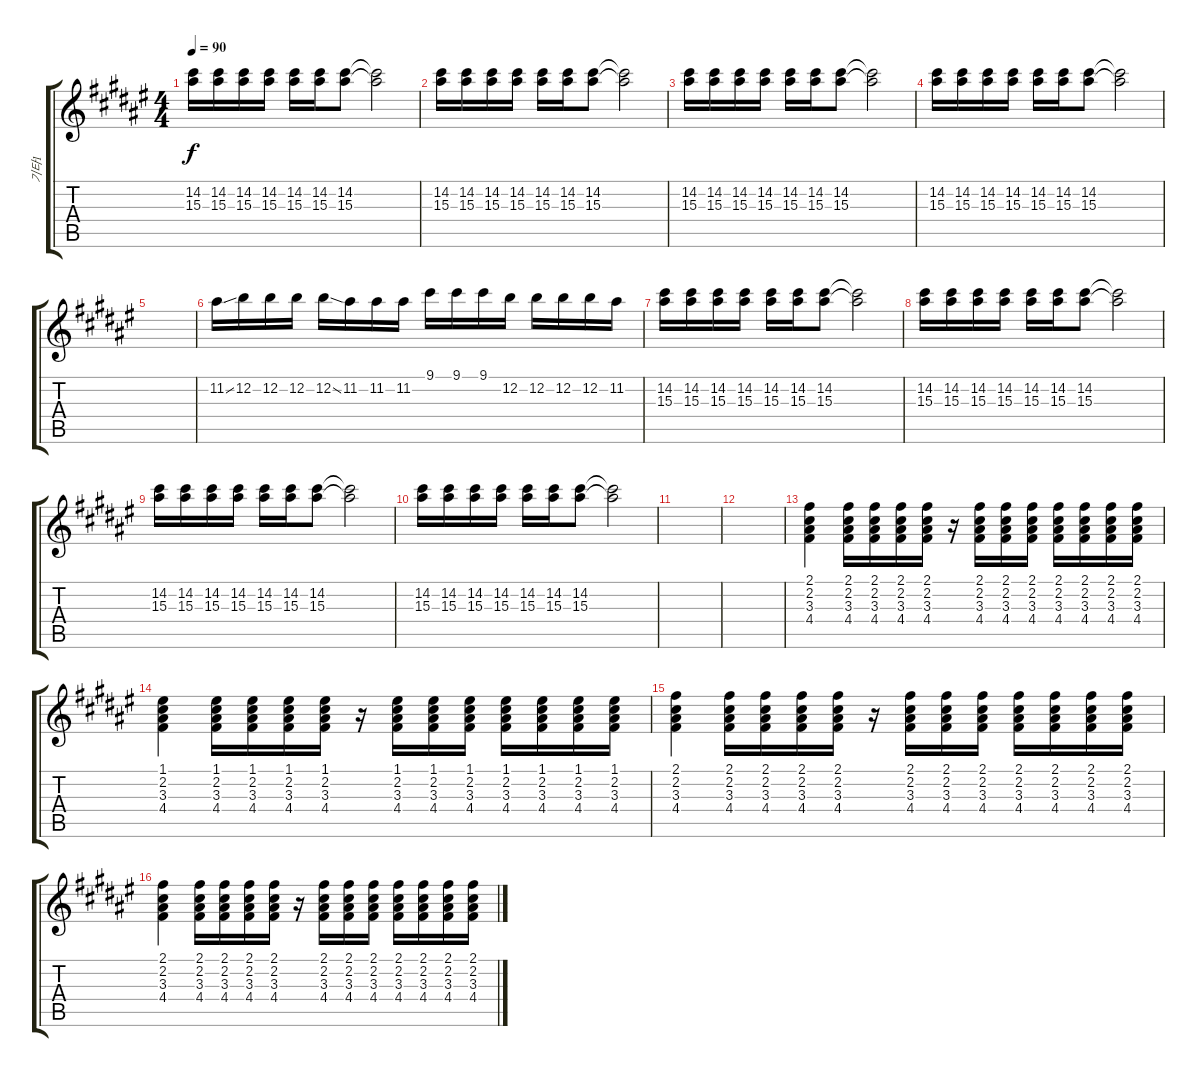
\track ("기타1" "기타1") {instrument electricguitarjazz}
\staff {score tabs}
\tuning (E4 B3 G3 D3 A2 E2) {hide}
\ts (4 4)
\tempo 90
\clef g2
\ks f#
(14.2 15.3).16{dy f} (14.2 15.3).16 (14.2 15.3).16 (14.2 15.3).16 (14.2 15.3).16 (14.2 15.3).16 (14.2 15.3).8 (14.2{t} 15.3{t}).2 |
(14.2 15.3).16 (14.2 15.3).16 (14.2 15.3).16 (14.2 15.3).16 (14.2 15.3).16 (14.2 15.3).16 (14.2 15.3).8 (14.2{t} 15.3{t}).2 |
(14.2 15.3).16 (14.2 15.3).16 (14.2 15.3).16 (14.2 15.3).16 (14.2 15.3).16 (14.2 15.3).16 (14.2 15.3).8 (14.2{t} 15.3{t}).2 |
(14.2 15.3).16 (14.2 15.3).16 (14.2 15.3).16 (14.2 15.3).16 (14.2 15.3).16 (14.2 15.3).16 (14.2 15.3).8 (14.2{t} 15.3{t}).2 |
|
11.2{ss}.16{volume 10 instrument distortionguitar} 12.2.16 12.2.16 12.2.16 12.2{ss}.16 11.2.16 11.2.16 11.2.16 9.1.16 9.1.16 9.1.16 12.2.16 12.2.16 12.2.16 12.2.16 11.2.16 |
(14.2 15.3).16{volume 10 instrument acousticguitarnylon} (14.2 15.3).16 (14.2 15.3).16 (14.2 15.3).16 (14.2 15.3).16 (14.2 15.3).16 (14.2 15.3).8 (14.2{t} 15.3{t}).2 |
(14.2 15.3).16 (14.2 15.3).16 (14.2 15.3).16 (14.2 15.3).16 (14.2 15.3).16 (14.2 15.3).16 (14.2 15.3).8 (14.2{t} 15.3{t}).2 |
(14.2 15.3).16 (14.2 15.3).16 (14.2 15.3).16 (14.2 15.3).16 (14.2 15.3).16 (14.2 15.3).16 (14.2 15.3).8 (14.2{t} 15.3{t}).2 |
(14.2 15.3).16 (14.2 15.3).16 (14.2 15.3).16 (14.2 15.3).16 (14.2 15.3).16 (14.2 15.3).16 (14.2 15.3).8 (14.2{t} 15.3{t}).2 |
|
|
(2.1 2.2 3.3 4.4).4{volume 10 instrument acousticguitarsteel} (2.1 2.2 3.3 4.4).16 (2.1 2.2 3.3 4.4).16 (2.1 2.2 3.3 4.4).16 (2.1 2.2 3.3 4.4).16 r.16 (2.1 2.2 3.3 4.4).16 (2.1 2.2 3.3 4.4).16 (2.1 2.2 3.3 4.4).16 (2.1 2.2 3.3 4.4).16 (2.1 2.2 3.3 4.4).16 (2.1 2.2 3.3 4.4).16 (2.1 2.2 3.3 4.4).16 |
(1.1 2.2 3.3 4.4).4 (1.1 2.2 3.3 4.4).16 (1.1 2.2 3.3 4.4).16 (1.1 2.2 3.3 4.4).16 (1.1 2.2 3.3 4.4).16 r.16 (1.1 2.2 3.3 4.4).16 (1.1 2.2 3.3 4.4).16 (1.1 2.2 3.3 4.4).16 (1.1 2.2 3.3 4.4).16 (1.1 2.2 3.3 4.4).16 (1.1 2.2 3.3 4.4).16 (1.1 2.2 3.3 4.4).16 |
(2.1 2.2 3.3 4.4).4 (2.1 2.2 3.3 4.4).16 (2.1 2.2 3.3 4.4).16 (2.1 2.2 3.3 4.4).16 (2.1 2.2 3.3 4.4).16 r.16 (2.1 2.2 3.3 4.4).16 (2.1 2.2 3.3 4.4).16 (2.1 2.2 3.3 4.4).16 (2.1 2.2 3.3 4.4).16 (2.1 2.2 3.3 4.4).16 (2.1 2.2 3.3 4.4).16 (2.1 2.2 3.3 4.4).16 |
(2.1 2.2 3.3 4.4).4 (2.1 2.2 3.3 4.4).16 (2.1 2.2 3.3 4.4).16 (2.1 2.2 3.3 4.4).16 (2.1 2.2 3.3 4.4).16 r.16 (2.1 2.2 3.3 4.4).16 (2.1 2.2 3.3 4.4).16 (2.1 2.2 3.3 4.4).16 (2.1 2.2 3.3 4.4).16 (2.1 2.2 3.3 4.4).16 (2.1 2.2 3.3 4.4).16 (2.1 2.2 3.3 4.4).16
